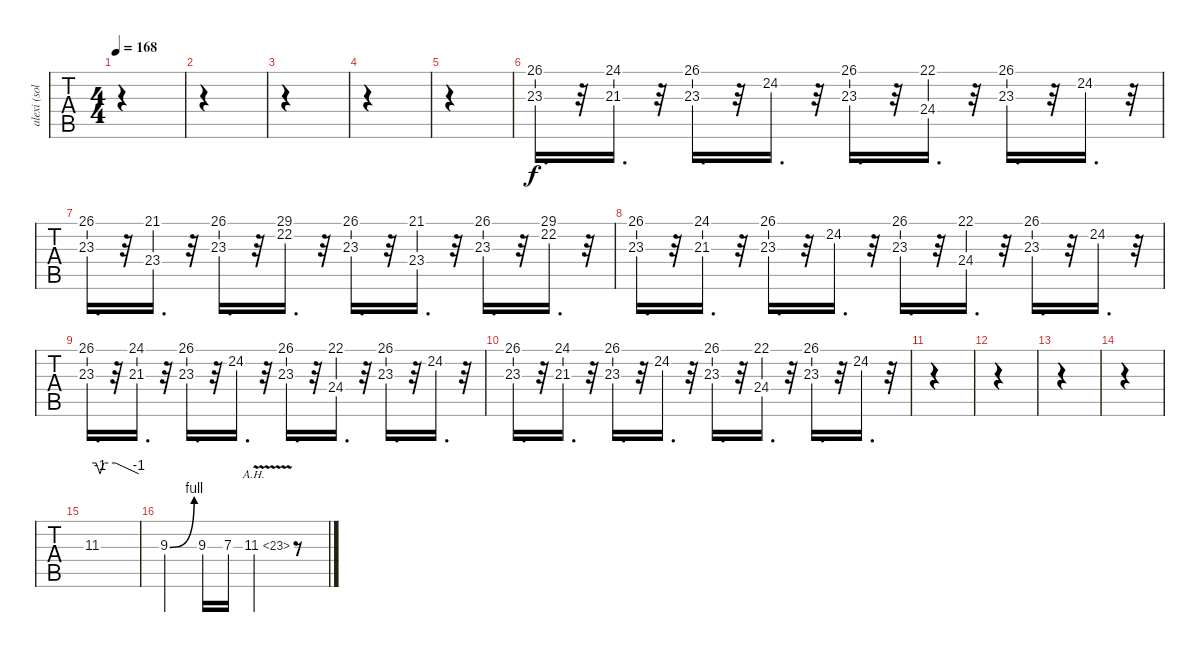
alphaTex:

\track ("alexi (solo)" "alexi (sol") {instrument acousticguitarsteel}
\staff {tabs}
\tuning (E4 B3 G3 D3 A2 E2) {hide}
\ts (4 4)
\tempo 168
\clef g2
\ks c
|
|
|
|
|
(26.1 23.3).16{d dy f volume 10 instrument voiceoohs} r.32 (24.1 21.3).16{d} r.32 (26.1 23.3).16{d} r.32 24.2.16{d} r.32 (26.1 23.3).16{d} r.32 (22.1 24.4).16{d} r.32 (26.1 23.3).16{d} r.32 24.2.16{d} r.32 |
(26.1 23.3).16{d} r.32 (21.1 23.4).16{d} r.32 (26.1 23.3).16{d} r.32 (29.1 22.2).16{d} r.32 (26.1 23.3).16{d} r.32 (21.1 23.4).16{d} r.32 (26.1 23.3).16{d} r.32 (29.1 22.2).16{d} r.32 |
(26.1 23.3).16{d} r.32 (24.1 21.3).16{d} r.32 (26.1 23.3).16{d} r.32 24.2.16{d} r.32 (26.1 23.3).16{d} r.32 (22.1 24.4).16{d} r.32 (26.1 23.3).16{d} r.32 24.2.16{d} r.32 |
(26.1 23.3).16{d} r.32 (24.1 21.3).16{d} r.32 (26.1 23.3).16{d} r.32 24.2.16{d} r.32 (26.1 23.3).16{d} r.32 (22.1 24.4).16{d} r.32 (26.1 23.3).16{d} r.32 24.2.16{d} r.32 |
(26.1 23.3).16{d} r.32 (24.1 21.3).16{d} r.32 (26.1 23.3).16{d} r.32 24.2.16{d} r.32 (26.1 23.3).16{d} r.32 (22.1 24.4).16{d} r.32 (26.1 23.3).16{d} r.32 24.2.16{d} r.32 |
|
|
|
|
11.3.1{tbe (custom default 0 0 5 0 10 -4 15 0 30 0 60 -4)} |
9.3{be (bend 0 0 60 4)}.4 9.3.16 7.3.16 11.3{ah 12 v}.2 r.8
